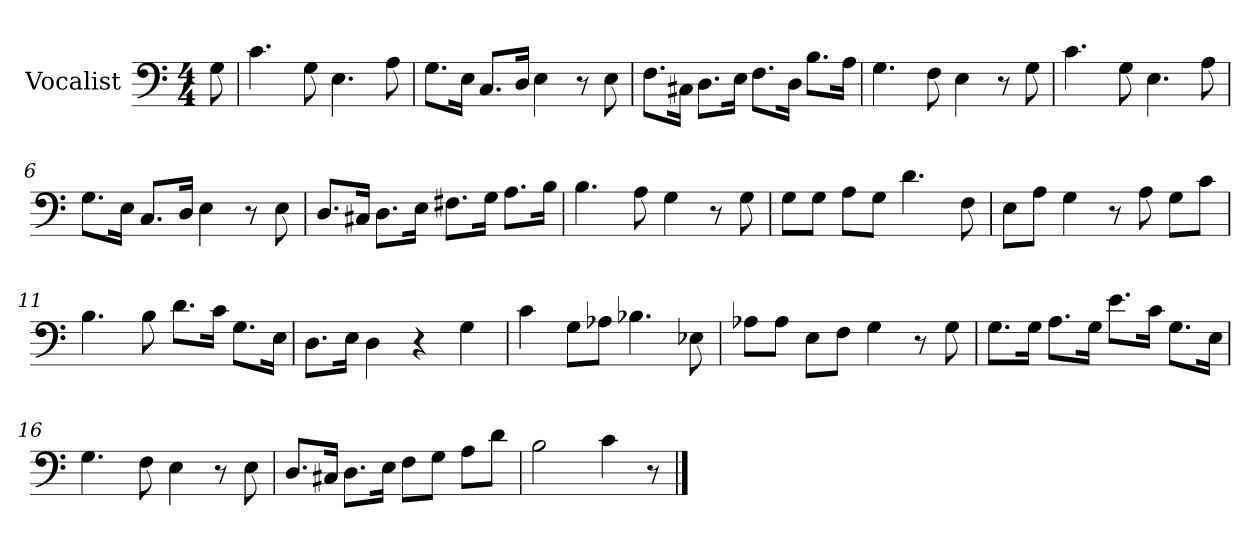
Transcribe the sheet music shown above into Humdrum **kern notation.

**kern
*part1
*staff1
*I"Vocalist
*k[]
*C:
*M4/4
=
8G
=1
4.c
8G
4.E
8A
=2
8.GL
16EJk
8.CL
16DJk
4E
8r
8E
=3
8.FL
16C#XJk
8.DL
16EJk
8.FL
16DJk
8.BL
16AJk
=4
4.G
8F
4E
8r
8G
=5
4.c
8G
4.E
8A
=6
8.GL
16EJk
8.CL
16DJk
4E
8r
8E
=7
8.DL
16C#XJk
8.DL
16EJk
8.F#XL
16GJk
8.AL
16BJk
=8
4.B
8A
4G
8r
8G
=9
8GL
8GJ
8AL
8GJ
4.d
8F
=10
8EL
8AJ
4G
8r
8A
8GL
8cJ
=11
4.B
8B
8.dL
16cJk
8.GL
16EJk
=12
8.DL
16EJk
4D
4r
4G
=13
4c
8GL
8A-XJ
4.B-X
8E-X
=14
8A-XL
8A-J
8EL
8FJ
4G
8r
8G
=15
8.GL
16GJk
8.AL
16GJk
8.eL
16cJk
8.GL
16EJk
=16
4.G
8F
4E
8r
8E
=17
8.DL
16C#XJk
8.DL
16EJk
8FL
8GJ
8AL
8dJ
=18
2B
4c
8r
==
*-
